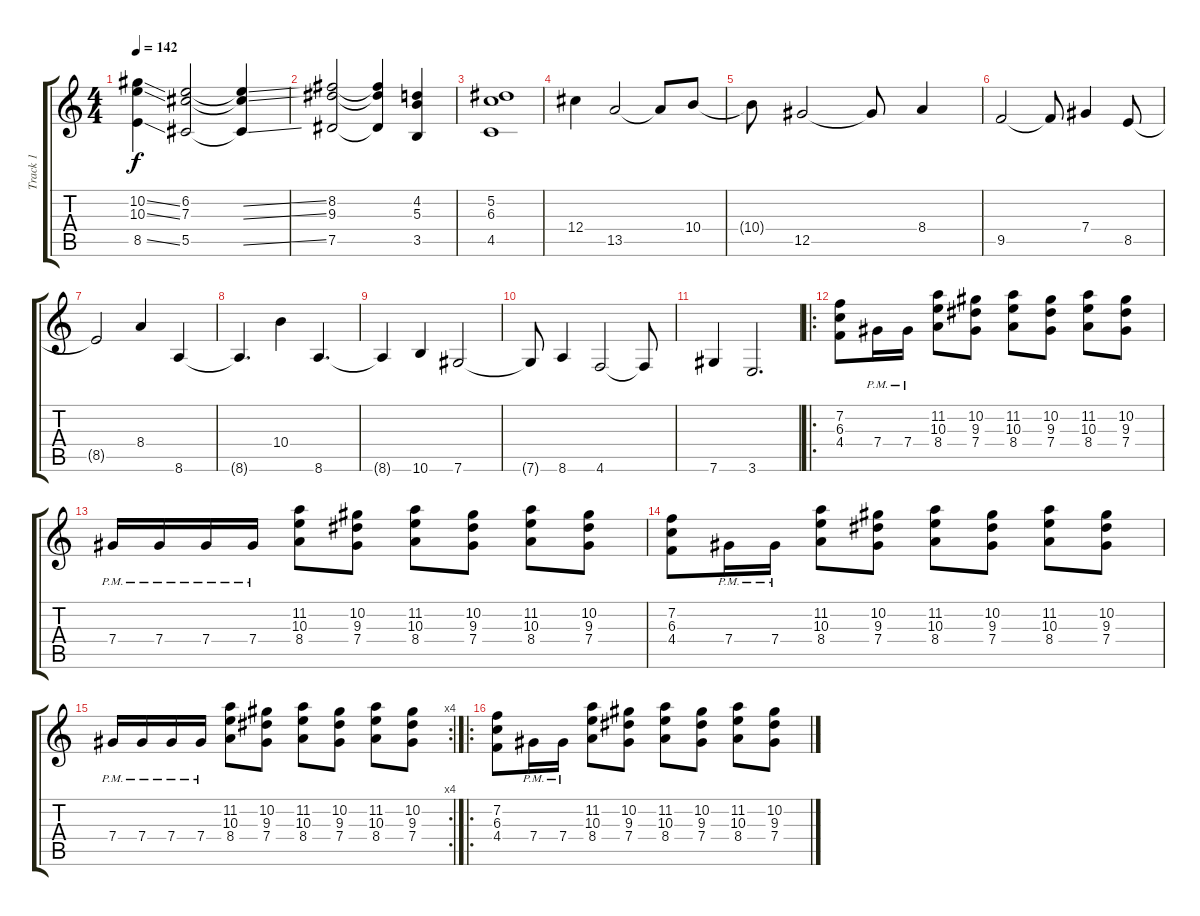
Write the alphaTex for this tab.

\track ("Track 1" "Track 1") {instrument distortionguitar}
\staff {score tabs}
\tuning (Eb4 Bb3 Gb3 Db3 Ab2 Db2) {hide}
\ts (4 4)
\tempo 142
\clef g2
\ks c
(10.2{ss t} 10.3{ss t} 8.5{ss t}).4{dy f} (6.2 7.3 5.5).2 (6.2{ss t} 7.3{ss t} 5.5{ss t}).4 |
(8.2 9.3 7.5).2 (8.2{t} 9.3{t} 7.5{t}).4 (4.2 5.3 3.5).4 |
(5.2 6.3 4.5).1 |
12.4.4 13.5.2 13.5{t}.8 10.4.8 |
10.4{t}.8 12.5.2 12.5{t}.8 8.4.4 |
9.5.2 9.5{t}.8 7.4.4 8.5.8 |
8.5{t}.2 8.4.4 8.6.4 |
8.6{t}.4{d} 10.4.4 8.6.4{d} |
8.6{t}.4 10.6.4 7.6.2 |
7.6{t}.8 8.6.4 4.6.2 4.6{t}.8 |
7.6.4 3.6.2{d} |
\ro
(7.2 6.3 4.4).8 7.4{pm}.16 7.4{pm}.16 (11.2 10.3 8.4).8 (10.2 9.3 7.4).8 (11.2 10.3 8.4).8 (10.2 9.3 7.4).8 (11.2 10.3 8.4).8 (10.2 9.3 7.4).8 |
7.4{pm}.16 7.4{pm}.16 7.4{pm}.16 7.4{pm}.16 (11.2 10.3 8.4).8 (10.2 9.3 7.4).8 (11.2 10.3 8.4).8 (10.2 9.3 7.4).8 (11.2 10.3 8.4).8 (10.2 9.3 7.4).8 |
(7.2 6.3 4.4).8 7.4{pm}.16 7.4{pm}.16 (11.2 10.3 8.4).8 (10.2 9.3 7.4).8 (11.2 10.3 8.4).8 (10.2 9.3 7.4).8 (11.2 10.3 8.4).8 (10.2 9.3 7.4).8 |
\rc 4
7.4{pm}.16 7.4{pm}.16 7.4{pm}.16 7.4{pm}.16 (11.2 10.3 8.4).8 (10.2 9.3 7.4).8 (11.2 10.3 8.4).8 (10.2 9.3 7.4).8 (11.2 10.3 8.4).8 (10.2 9.3 7.4).8 |
\ro
(7.2 6.3 4.4).8 7.4{pm}.16 7.4{pm}.16 (11.2 10.3 8.4).8 (10.2 9.3 7.4).8 (11.2 10.3 8.4).8 (10.2 9.3 7.4).8 (11.2 10.3 8.4).8 (10.2 9.3 7.4).8
